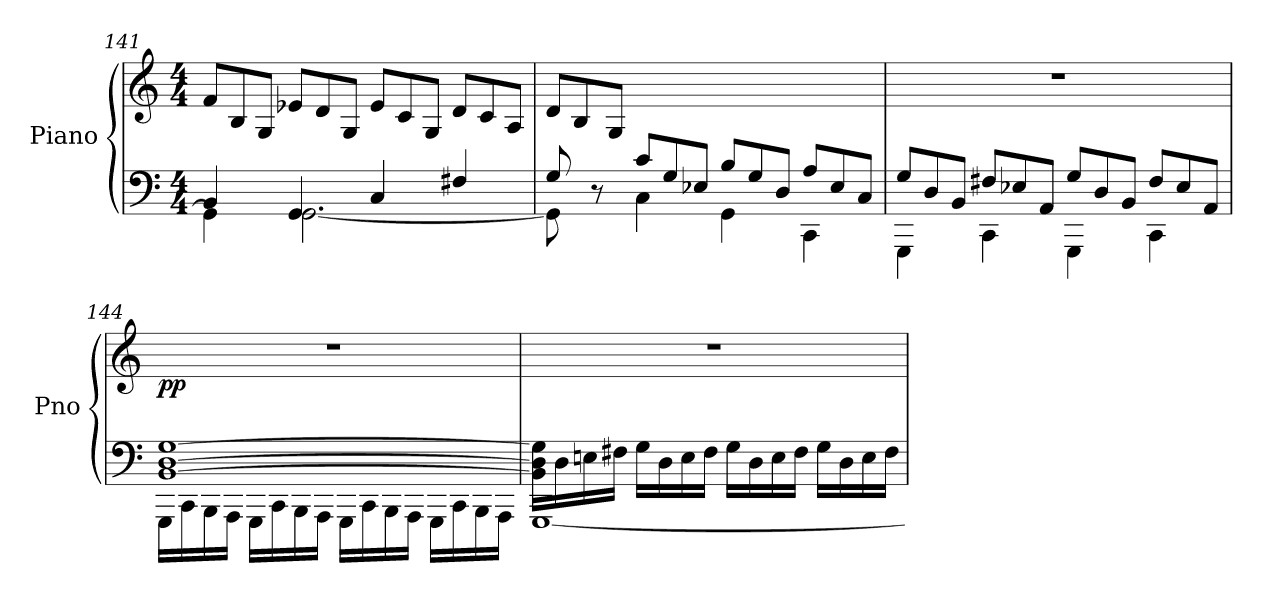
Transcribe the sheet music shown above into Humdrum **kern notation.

**kern	**kern	**dynam
*part1	*part1	*part1
*staff2	*staff1	*staff1/2
*I"Piano	*	*
*I'Pno	*	*
!!LO:LB:g=z
*clefF4	*clefG2	*
*k[]	*k[]	*
*M4/4	*M4/4	*
=141	=141	=141
*^	*	*
*	*	*Xtuplet	*
4BB/	4GG\]	12f/L	.
.	.	12B/	.
.	.	12G/J	.
4GG/	[2.GG\	12e-X/L	.
.	.	12d/	.
.	.	12G/J	.
4C/	.	12e-/L	.
.	.	12c/	.
.	.	12G/J	.
4F#X/	.	12d/L	.
.	.	12c/	.
.	.	12A/J	.
=142	=142	=142	=142
*	*^	*	*
4ryy	8G/	8GG\]	12d/L	.
.	.	.	12B/	.
.	8r	2..ryy	.	.
.	.	.	12G/J	.
*Xtuplet	*	*	*	*
12c/L	4C\	.	12ryy	.
!	!	!	!	!LO:DY:b
12G/	.	.	3%2ryy	other-dynamics
12E-X/J	.	.	.	.
12B/L	4GG\	.	.	.
12G/	.	.	.	.
12D/J	.	.	.	.
12A/L	4CC\	.	.	.
12E-/	.	.	.	.
12C/J	.	.	.	.
*	*v	*v	*	*
=143	=143	=143	=143
12G/L	4GGG\	1r	.
12D/	.	.	.
12BB/J	.	.	.
12F#X/L	4CC\	.	.
12E-X/	.	.	.
12AA/J	.	.	.
12G/L	4GGG\	.	.
12D/	.	.	.
12BB/J	.	.	.
12F#/L	4CC\	.	.
12E-/	.	.	.
12AA/J	.	.	.
!!LO:LB:g=z
=144	=144	=144	=144
!	!	!	!LO:DY:b
[1BB [1D [1G	16GGG\LL	1r	pp
.	16CC\	.	.
.	16BBB\	.	.
.	16AAA\JJ	.	.
.	16GGG\LL	.	.
.	16CC\	.	.
.	16BBB\	.	.
.	16AAA\JJ	.	.
.	16GGG\LL	.	.
.	16CC\	.	.
.	16BBB\	.	.
.	16AAA\JJ	.	.
.	16GGG\LL	.	.
.	16CC\	.	.
.	16BBB\	.	.
.	16AAA\JJ	.	.
=145	=145	=145	=145
16BB\] 16D\] 16G\]LL	[1GGG	1r	.
16D\	.	.	.
16En\	.	.	.
16F#X\JJ	.	.	.
16G\LL	.	.	.
16D\	.	.	.
16E\	.	.	.
16F#\JJ	.	.	.
16G\LL	.	.	.
16D\	.	.	.
16E\	.	.	.
16F#\JJ	.	.	.
16G\LL	.	.	.
16D\	.	.	.
16E\	.	.	.
16F#\JJ	.	.	.
*v	*v	*	*
=	=	=
*-	*-	*-
